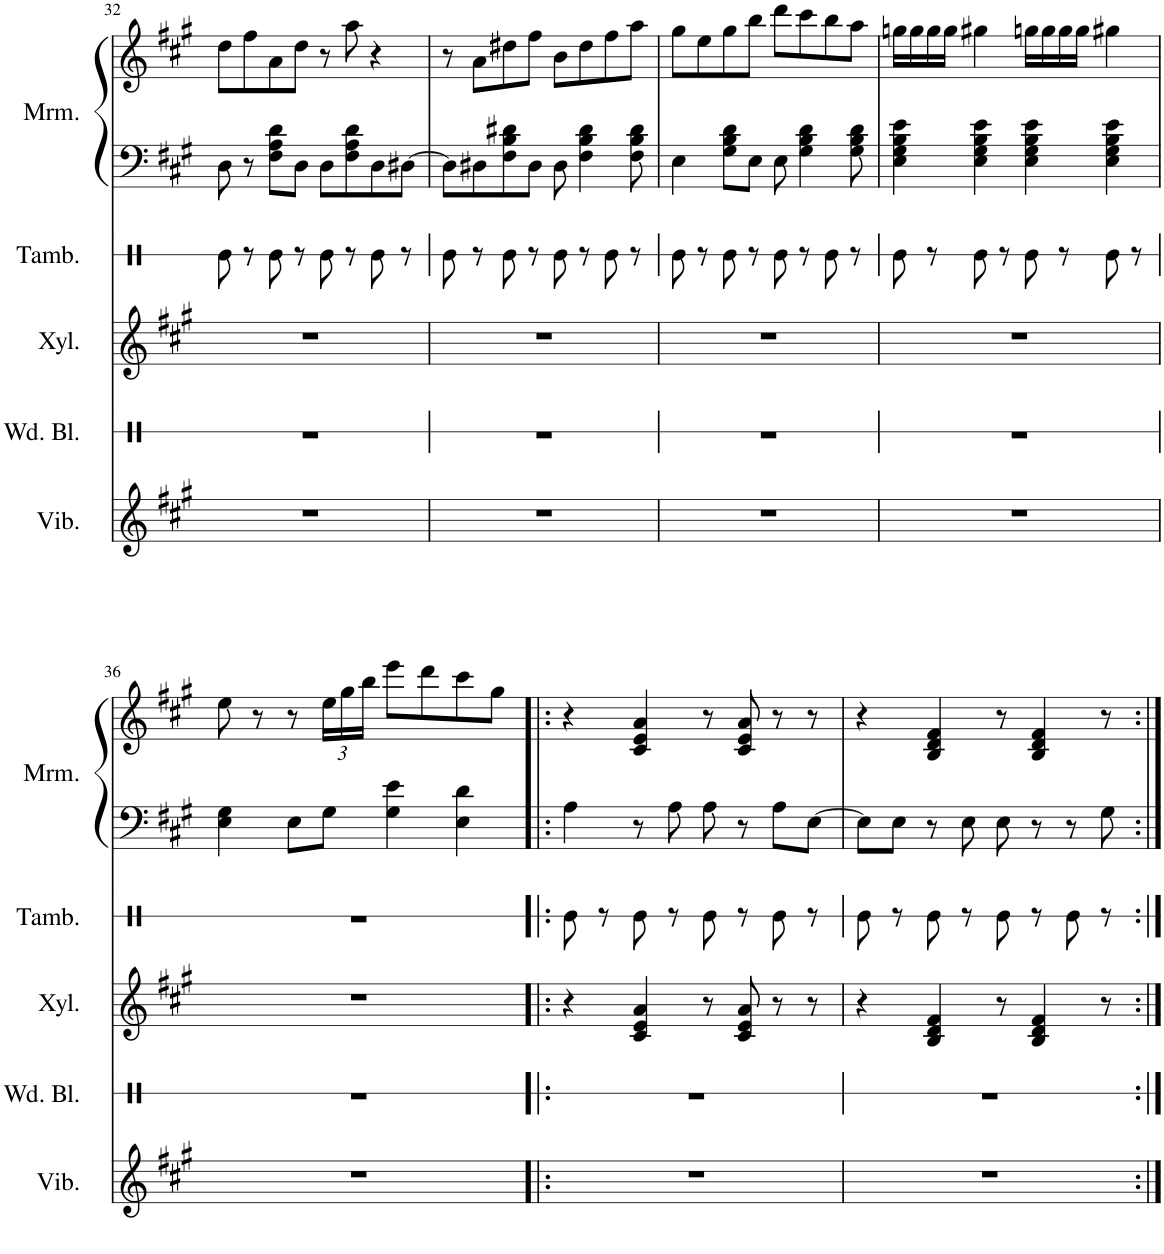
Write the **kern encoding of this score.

**kern	**kern	**kern	**kern	**kern	**kern
*part5	*part4	*part3	*part2	*part1	*part1
*staff6	*staff5	*staff4	*staff3	*staff2	*staff1
*I"Vibraphone	*I"Wood Blocks	*I"Xylophone	*I"Tambourine	*I"Marimba	*
*I'Vib.	*I'Wd. Bl.	*I'Xyl.	*I'Tamb.	*I'Mrm.	*
!!LO:PB:g=z
*clefG2	*clefX	*clefG2	*clefX	*clefF4	*clefG2
*	*	*Trd-7c-12	*	*	*
*k[f#c#g#]	*k[]	*k[f#c#g#]	*k[]	*k[f#c#g#]	*k[f#c#g#]
*M4/4	*M4/4	*M4/4	*M4/4	*M4/4	*M4/4
=32	=32	=32	=32	=32	=32
1r	1r	1r	8Re\	8D\	8dd\L
.	.	.	8r	8r	8ff#\
.	.	.	8Re\	8F#\ 8A\ 8d\L	8a\
.	.	.	8r	8D\J	8dd\J
.	.	.	8Re\	8D\L	8r
.	.	.	8r	8F#\ 8A\ 8d\	8aa\
.	.	.	8Re\	8D\	4r
.	.	.	8r	[8D#X\J	.
=33	=33	=33	=33	=33	=33
1r	1r	1r	8Re\	8D#\L]	8r
.	.	.	8r	8D#X\	8a\L
.	.	.	8Re\	8F#\ 8B\ 8d#X\	8dd#X\
.	.	.	8r	8D#\J	8ff#\J
.	.	.	8Re\	8D#\	8b\L
.	.	.	8r	4F#\ 4B\ 4d#\	8dd#\
.	.	.	8Re\	.	8ff#\
.	.	.	8r	8F#\ 8B\ 8d#\	8aa\J
=34	=34	=34	=34	=34	=34
1r	1r	1r	8Re\	4E\	8gg#\L
.	.	.	8r	.	8ee\
.	.	.	8Re\	8G#\ 8B\ 8d\L	8gg#\
.	.	.	8r	8E\J	8bb\J
.	.	.	8Re\	8E\	8ddd\L
.	.	.	8r	4G#\ 4B\ 4d\	8ccc#\
.	.	.	8Re\	.	8bb\
.	.	.	8r	8G#\ 8B\ 8d\	8aa\J
=35	=35	=35	=35	=35	=35
1r	1r	1r	8Re\	4E\ 4G#\ 4B\ 4e\	16ggn\LL
.	.	.	.	.	16gg\
.	.	.	8r	.	16gg\
.	.	.	.	.	16gg\JJ
.	.	.	8Re\	4E\ 4G#\ 4B\ 4e\	4gg#X\
.	.	.	8r	.	.
.	.	.	8Re\	4E\ 4G#\ 4B\ 4e\	16ggn\LL
.	.	.	.	.	16gg\
.	.	.	8r	.	16gg\
.	.	.	.	.	16gg\JJ
.	.	.	8Re\	4E\ 4G#\ 4B\ 4e\	4gg#X\
.	.	.	8r	.	.
!!LO:LB:g=z
=36	=36	=36	=36	=36	=36
1r	1r	1r	1r	4E\ 4G#\	8ee\
.	.	.	.	.	8r
.	.	.	.	8E\L	8r
*	*	*	*	*	*Xbrackettup
.	.	.	.	8G#\J	24ee\LL
.	.	.	.	.	24gg#\
.	.	.	.	.	24bb\JJ
.	.	.	.	4G#\ 4e\	8eee\L
.	.	.	.	.	8ddd\
.	.	.	.	4E\ 4d\	8ccc#\
.	.	.	.	.	8gg#\J
=37!|:	=37!|:	=37!|:	=37!|:	=37!|:	=37!|:
1r	1r	4r	8Re\	4A\	4r
.	.	.	8r	.	.
.	.	4c#/ 4e/ 4a/	8Re\	8r	4c#/ 4e/ 4a/
.	.	.	8r	8A\	.
.	.	8r	8Re\	8A\	8r
.	.	8c#/ 8e/ 8a/	8r	8r	8c#/ 8e/ 8a/
.	.	8r	8Re\	8A\L	8r
.	.	8r	8r	[8E\J	8r
=38	=38	=38	=38	=38	=38
1r	1r	4r	8Re\	8E\L]	4r
.	.	.	8r	8E\J	.
.	.	4B/ 4d/ 4f#/	8Re\	8r	4B/ 4d/ 4f#/
.	.	.	8r	8E\	.
.	.	8r	8Re\	8E\	8r
.	.	4B/ 4d/ 4f#/	8r	8r	4B/ 4d/ 4f#/
.	.	.	8Re\	8r	.
.	.	8r	8r	8G#\	8r
=:|!	=:|!	=:|!	=:|!	=:|!	=:|!
*-	*-	*-	*-	*-	*-
